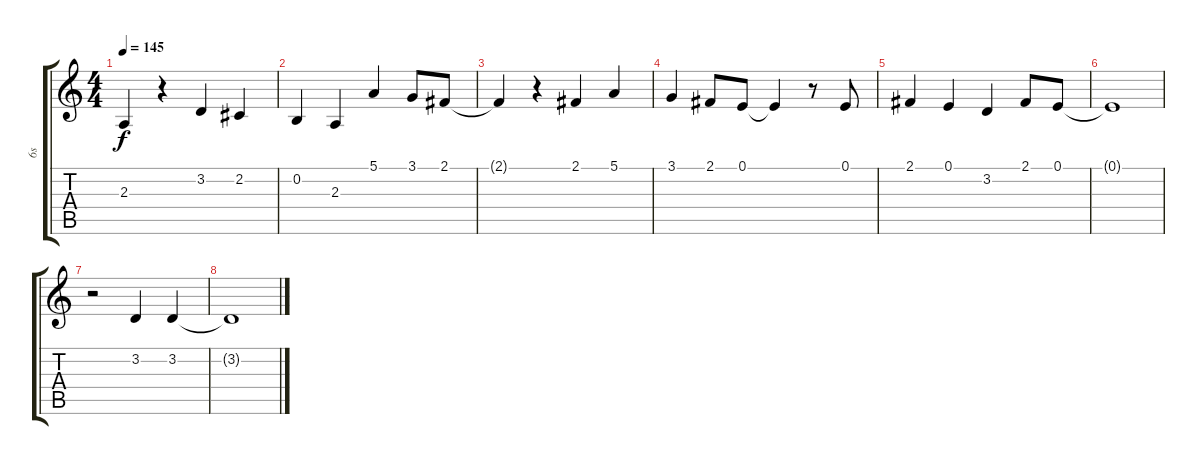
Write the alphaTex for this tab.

\track ("6s" "6s") {instrument altosax}
\staff {score tabs}
\tuning (E4 B3 G3 D3 A2 E2) {hide}
\ts (4 4)
\tempo 145
\clef g2
\ks c
2.3{t}.4{dy f} r.4 3.2.4 2.2.4 |
0.2.4 2.3.4 5.1.4 3.1.8 2.1.8 |
2.1{t}.4 r.4 2.1.4 5.1.4 |
3.1.4 2.1.8 0.1.8 0.1{t}.4 r.8 0.1.8 |
2.1.4 0.1.4 3.2.4 2.1.8 0.1.8 |
0.1{t}.1 |
r.2 3.2.4 3.2.4 |
3.2{t}.1
